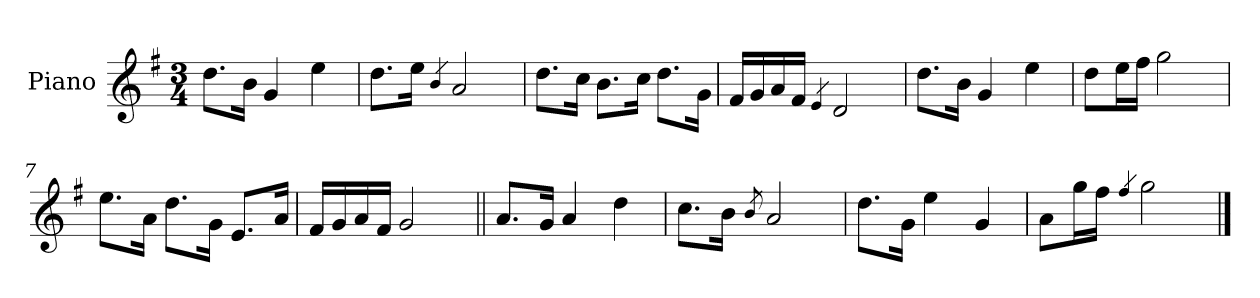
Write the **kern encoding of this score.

**kern
*part1
*staff1
*I"Piano
*I'Pno.
*clefG2
*k[f#]
*M3/4
=1
8.dd\L
16b\Jk
4g/
4ee\
=2
8.dd\L
16ee\Jk
4qb/
2a/
=3
8.dd\L
16cc\Jk
8.b\L
16cc\Jk
8.dd\L
16g\Jk
=4
16f#/LL
16g/
16a/
16f#/JJ
4qe/
2d/
=5
8.dd\L
16b\Jk
4g/
4ee\
=6
8dd\L
16ee\L
16ff#\JJ
2gg\
=7
8.ee\L
16a\Jk
8.dd\L
16g\Jk
8.e/L
16a/Jk
=8
16f#/LL
16g/
16a/
16f#/JJ
2g/
=9||
8.a/L
16g/Jk
4a/
4dd\
=10
8.cc\L
16b\Jk
8qb/
2a/
=11
8.dd\L
16g\Jk
4ee\
4g/
=12
8a\L
16gg\L
16ff#\JJ
4qff#/
2gg\
==
*-
